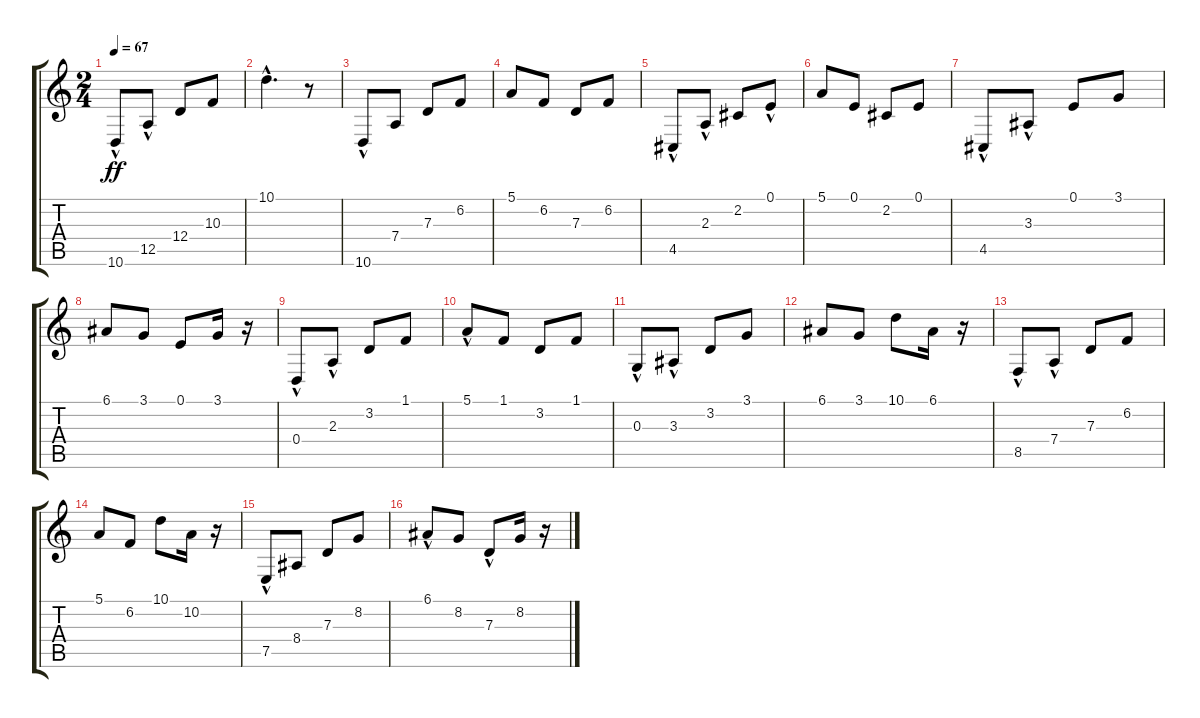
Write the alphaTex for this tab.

\track "" {instrument electricpiano1}
\staff {score tabs}
\tuning (E4 B3 G3 D3 A2 E2) {hide}
\ts (2 4)
\tempo 67
\clef g2
\ks c
10.6{hac}.8{dy ff} 12.5{hac}.8 12.4.8 10.3.8 |
10.1{hac}.4{d} r.8 |
10.6{hac}.8 7.4.8 7.3.8 6.2.8 |
5.1.8 6.2.8 7.3.8 6.2.8 |
4.5{hac}.8 2.3{hac}.8 2.2.8 0.1{hac}.8 |
5.1.8 0.1.8 2.2.8 0.1.8 |
4.5{hac}.8 3.3{hac}.8 0.1.8 3.1.8 |
6.1.8 3.1.8 0.1.8 3.1.16 r.16 |
0.4{hac}.8 2.3{hac}.8 3.2.8 1.1.8 |
5.1{hac}.8 1.1.8 3.2.8 1.1.8 |
0.3{hac}.8 3.3{hac}.8 3.2.8 3.1.8 |
6.1.8 3.1.8 10.1.8 6.1.16 r.16 |
8.5{hac}.8 7.4{hac}.8 7.3.8 6.2.8 |
5.1.8 6.2.8 10.1.8 10.2.16 r.16 |
7.5{hac}.8 8.4.8 7.3.8 8.2.8 |
6.1{hac}.8 8.2.8 7.3{hac}.8 8.2.16 r.16
